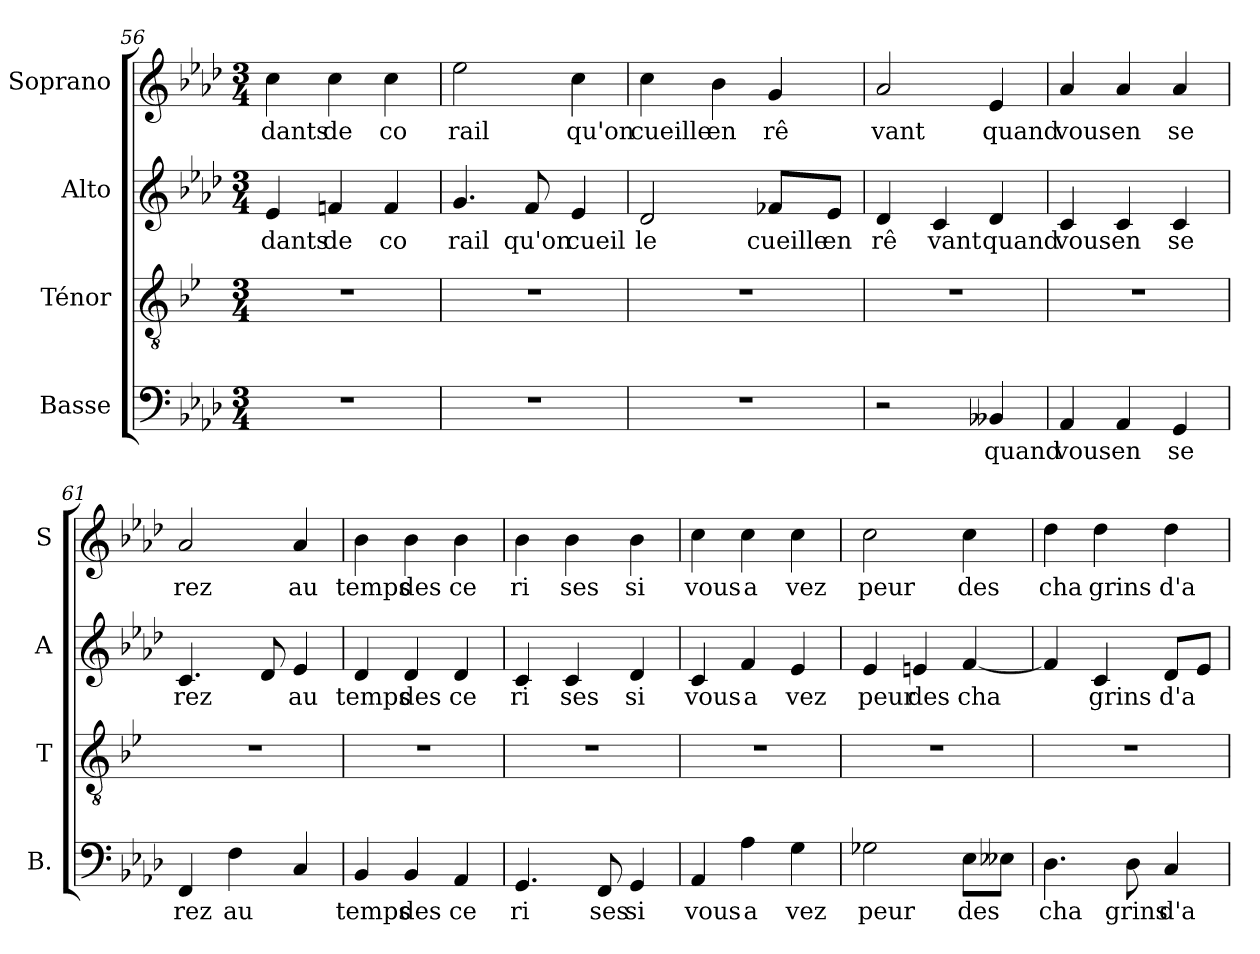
**kern	**text	**kern	**kern	**text	**kern	**text
*part4	*part4	*part3	*part2	*part2	*part1	*part1
*staff4	*staff4	*staff3	*staff2	*staff2	*staff1	*staff1
*I"Basse	*	*I"Ténor	*I"Alto	*	*I"Soprano	*
*I'B.	*	*I'T	*I'A	*	*I'S	*
*clefF4	*	*clefGv2	*clefG2	*	*clefG2	*
*	*	*ITrd1c2	*	*	*	*
*k[b-e-a-d-]	*	*k[b-e-a-d-]	*k[b-e-a-d-]	*	*k[b-e-a-d-]	*
*A-:	*	*A-:	*A-:	*	*A-:	*
*M3/4	*	*M3/4	*M3/4	*	*M3/4	*
=56	=56	=56	=56	=56	=56	=56
!	!	!	!	!LO:LY:b	!	!
!	!	!	!	!	!	!LO:LY:b
2.r	.	2.r	4e-/	dants	4cc\	dants
!	!	!	!	!LO:LY:b	!	!
!	!	!	!	!	!	!LO:LY:b
.	.	.	4fn/	de	4cc\	de
!	!	!	!	!LO:LY:b	!	!
!	!	!	!	!	!	!LO:LY:b
.	.	.	4f/	co	4cc\	co
=57	=57	=57	=57	=57	=57	=57
!	!	!	!	!LO:LY:b	!	!
!	!	!	!	!	!	!LO:LY:b
2.r	.	2.r	4.g/	rail	2ee-\	rail
!	!	!	!	!LO:LY:b	!	!
.	.	.	8f/	qu'on	.	.
!	!	!	!	!LO:LY:b	!	!
!	!	!	!	!	!	!LO:LY:b
.	.	.	4e-/	cueil	4cc\	qu'on
=58	=58	=58	=58	=58	=58	=58
!	!	!	!	!LO:LY:b	!	!
!	!	!	!	!	!	!LO:LY:b
2.r	.	2.r	2d-/	le	4cc\	cueille
!	!	!	!	!	!	!LO:LY:b
.	.	.	.	.	4b-\	en
!	!	!	!	!LO:LY:b	!	!
!	!	!	!	!	!	!LO:LY:b
.	.	.	8f-X/L	cueille	4g/	rê
!	!	!	!	!LO:LY:b	!	!
.	.	.	8e-/J	en	.	.
=59	=59	=59	=59	=59	=59	=59
!	!	!	!	!LO:LY:b	!	!
!	!	!	!	!	!	!LO:LY:b
2r	.	2.r	4d-/	rê	2a-/	vant
!	!	!	!	!LO:LY:b	!	!
.	.	.	4c/	vant	.	.
!	!LO:LY:b	!	!	!	!	!
!	!	!	!	!LO:LY:b	!	!
!	!	!	!	!	!	!LO:LY:b
4BB--X/	quand	.	4d-/	quand	4e-/	quand
=60	=60	=60	=60	=60	=60	=60
!	!LO:LY:b	!	!	!	!	!
!	!	!	!	!LO:LY:b	!	!
!	!	!	!	!	!	!LO:LY:b
4AA-/	vous	2.r	4c/	vous	4a-/	vous
!	!LO:LY:b	!	!	!	!	!
!	!	!	!	!LO:LY:b	!	!
!	!	!	!	!	!	!LO:LY:b
4AA-/	en	.	4c/	en	4a-/	en
!	!LO:LY:b	!	!	!	!	!
!	!	!	!	!LO:LY:b	!	!
!	!	!	!	!	!	!LO:LY:b
4GG/	se	.	4c/	se	4a-/	se
!!LO:PB:g=z
=61	=61	=61	=61	=61	=61	=61
!	!LO:LY:b	!	!	!	!	!
!	!	!	!	!LO:LY:b	!	!
!	!	!	!	!	!	!LO:LY:b
4FF/	rez	2.r	4.c/	rez	2a-/	rez
!	!LO:LY:b	!	!	!	!	!
4F\	au	.	.	.	.	.
.	.	.	8d-/	.	.	.
!	!	!	!	!LO:LY:b	!	!
!	!	!	!	!	!	!LO:LY:b
4C/	.	.	4e-/	au	4a-/	au
=62	=62	=62	=62	=62	=62	=62
!	!LO:LY:b	!	!	!	!	!
!	!	!	!	!LO:LY:b	!	!
!	!	!	!	!	!	!LO:LY:b
4BB-/	temps	2.r	4d-/	temps	4b-\	temps
!	!LO:LY:b	!	!	!	!	!
!	!	!	!	!LO:LY:b	!	!
!	!	!	!	!	!	!LO:LY:b
4BB-/	des	.	4d-/	des	4b-\	des
!	!LO:LY:b	!	!	!	!	!
!	!	!	!	!LO:LY:b	!	!
!	!	!	!	!	!	!LO:LY:b
4AA-/	ce	.	4d-/	ce	4b-\	ce
=63	=63	=63	=63	=63	=63	=63
!	!LO:LY:b	!	!	!	!	!
!	!	!	!	!LO:LY:b	!	!
!	!	!	!	!	!	!LO:LY:b
4.GG/	ri	2.r	4c/	ri	4b-\	ri
!	!	!	!	!LO:LY:b	!	!
!	!	!	!	!	!	!LO:LY:b
.	.	.	4c/	ses	4b-\	ses
!	!LO:LY:b	!	!	!	!	!
8FF/	ses	.	.	.	.	.
!	!LO:LY:b	!	!	!	!	!
!	!	!	!	!LO:LY:b	!	!
!	!	!	!	!	!	!LO:LY:b
4GG/	si	.	4d-/	si	4b-\	si
=64	=64	=64	=64	=64	=64	=64
!	!LO:LY:b	!	!	!	!	!
!	!	!	!	!LO:LY:b	!	!
!	!	!	!	!	!	!LO:LY:b
4AA-/	vous	2.r	4c/	vous	4cc\	vous
!	!LO:LY:b	!	!	!	!	!
!	!	!	!	!LO:LY:b	!	!
!	!	!	!	!	!	!LO:LY:b
4A-\	a	.	4f/	a	4cc\	a
!	!LO:LY:b	!	!	!	!	!
!	!	!	!	!LO:LY:b	!	!
!	!	!	!	!	!	!LO:LY:b
4G\	vez	.	4e-/	vez	4cc\	vez
=65	=65	=65	=65	=65	=65	=65
!	!LO:LY:b	!	!	!	!	!
!	!	!	!	!LO:LY:b	!	!
!	!	!	!	!	!	!LO:LY:b
2G-X\	peur	2.r	4e-/	peur	2cc\	peur
!	!	!	!	!LO:LY:b	!	!
.	.	.	4en/	des	.	.
!	!LO:LY:b	!	!	!	!	!
!	!	!	!	!LO:LY:b	!	!
!	!	!	!	!	!	!LO:LY:b
8E-\L	des	.	[4f/	cha	4cc\	des
8E--X\J	.	.	.	.	.	.
=66	=66	=66	=66	=66	=66	=66
!	!LO:LY:b	!	!	!	!	!
!	!	!	!	!	!	!LO:LY:b
4.D-\	cha	2.r	4f/]	.	4dd-\	cha
!	!	!	!	!LO:LY:b	!	!
!	!	!	!	!	!	!LO:LY:b
.	.	.	4c/	grins	4dd-\	grins
!	!LO:LY:b	!	!	!	!	!
8D-\	grins	.	.	.	.	.
!	!LO:LY:b	!	!	!	!	!
!	!	!	!	!LO:LY:b	!	!
!	!	!	!	!	!	!LO:LY:b
4C/	d'a	.	8d-/L	d'a	4dd-\	d'a
.	.	.	8e-/J	.	.	.
=	=	=	=	=	=	=
*-	*-	*-	*-	*-	*-	*-
